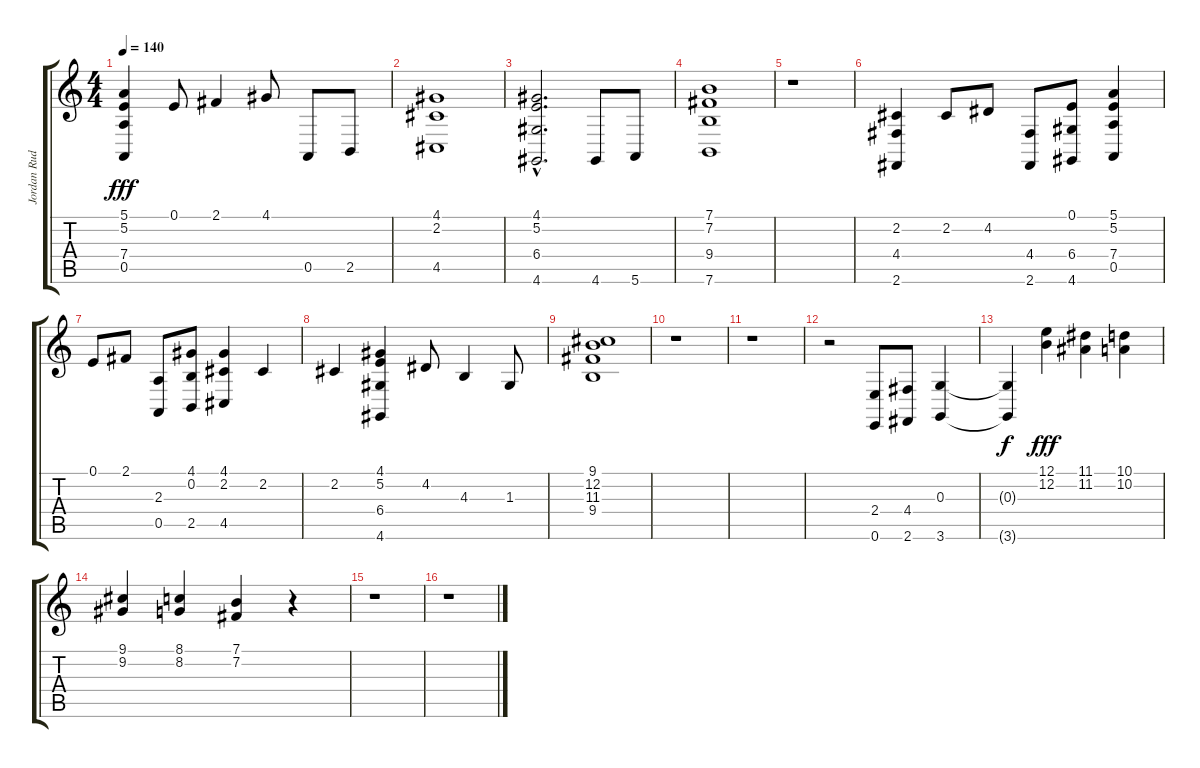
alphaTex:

\track ("Jordan Rudess - Keyboard" "Jordan Rud") {instrument stringensemble1}
\staff {score tabs}
\tuning (E4 B3 G3 D3 A2 E2) {hide}
\ts (4 4)
\tempo 140
\clef g2
\ks c
(5.1 5.2 7.4 0.5).4{dy fff} 0.1.8 2.1.4 4.1.8 0.5.8 2.5.8 |
(4.1 2.2 4.5).1 |
(4.1{hac} 5.2{hac} 6.4{hac} 4.6{hac}).2{d} 4.6.8 5.6.8 |
(7.1 7.2 9.4 7.6).1 |
r.1 |
(2.2 4.4 2.6).4 2.2.8 4.2.8 (4.4 2.6).8 (0.1 6.4 4.6).8 (5.1 5.2 7.4 0.5).4 |
0.1.8 2.1.8 (2.3 0.5).8 (4.1 0.2 2.5).8 (4.1 2.2 4.5).4 2.2.4 |
2.2.4 (4.1 5.2 6.4 4.6).4 4.2.8 4.3.4 1.3.8 |
(9.1 12.2 11.3 9.4).1 |
r.1 |
r.1 |
r.2 (2.4 0.6).8 (4.4 2.6).8 (0.3 3.6).4 |
(0.3{t} 3.6{t}).4{dy f} (12.1 12.2).4{dy fff} (11.1 11.2).4 (10.1 10.2).4 |
(9.1 9.2).4 (8.1 8.2).4 (7.1 7.2).4 r.4 |
r.1 |
r.1
